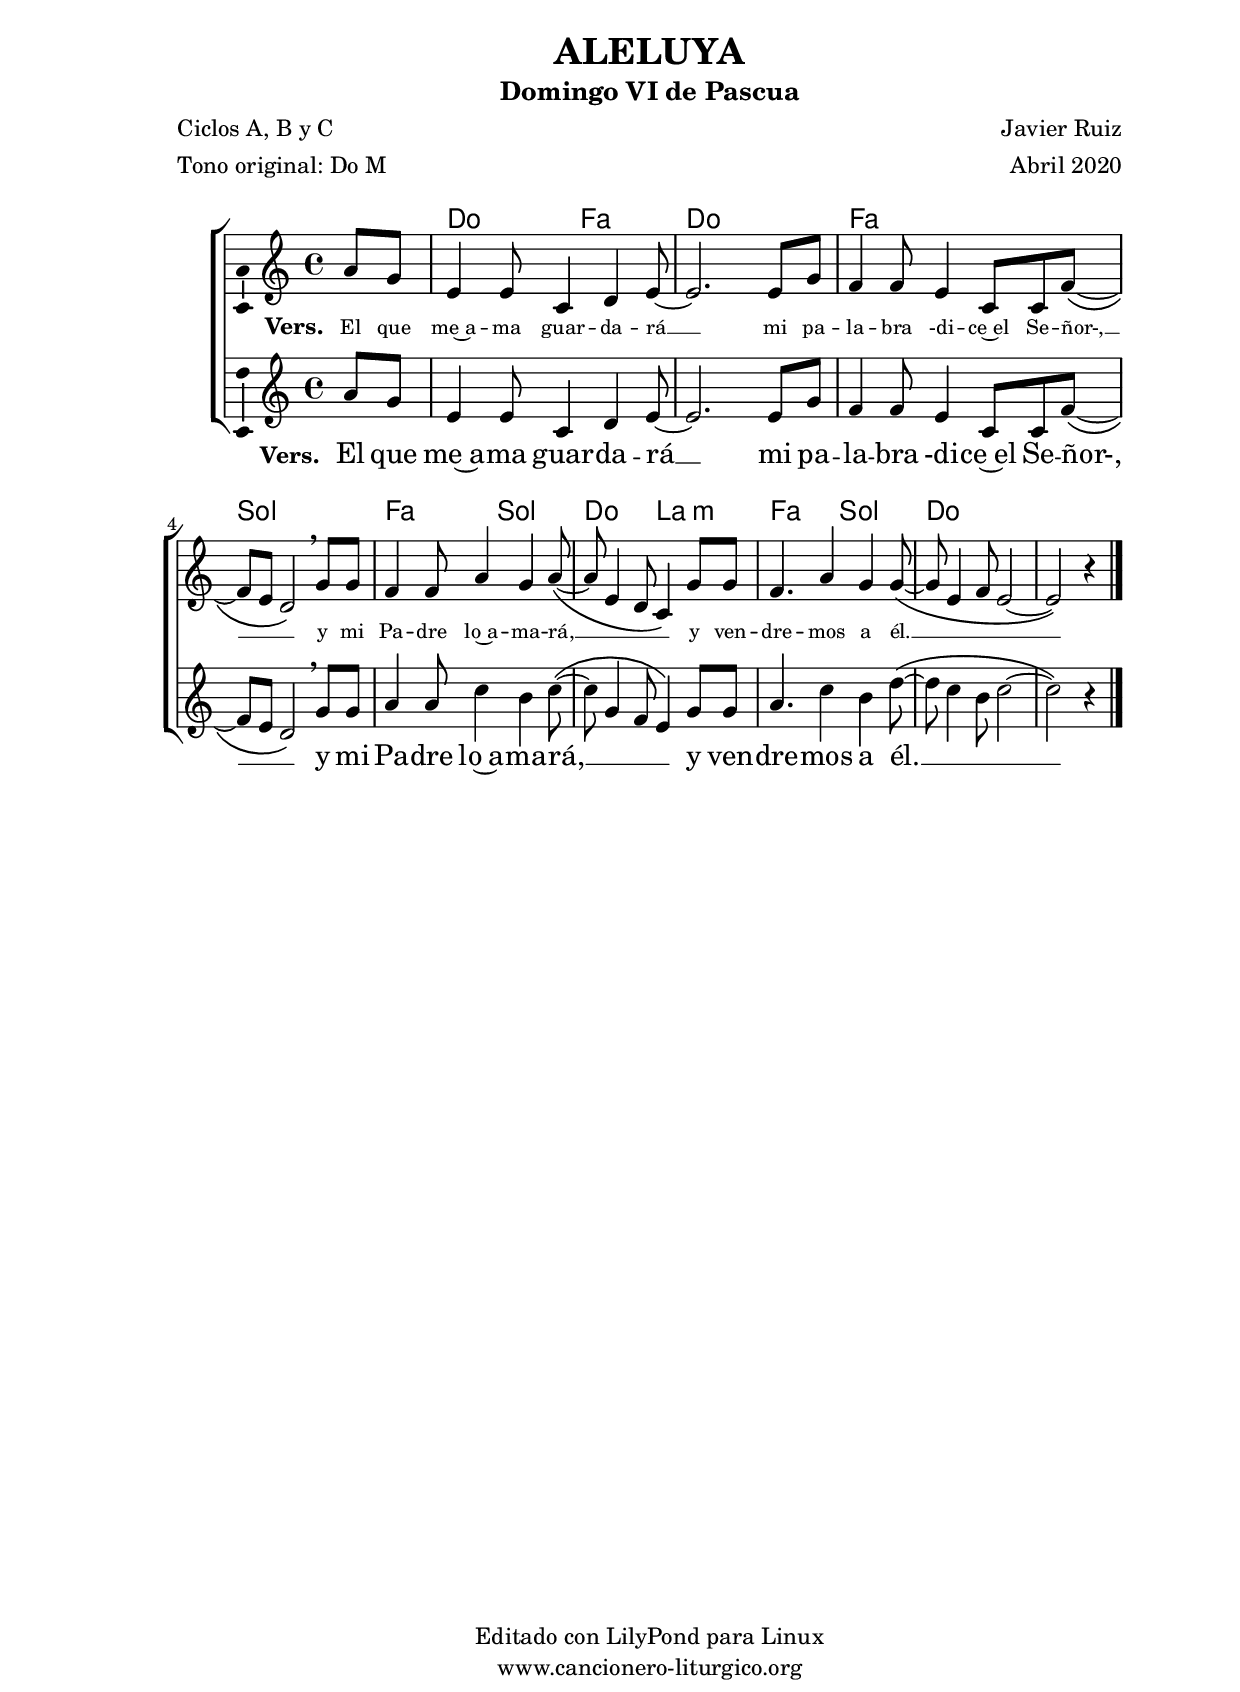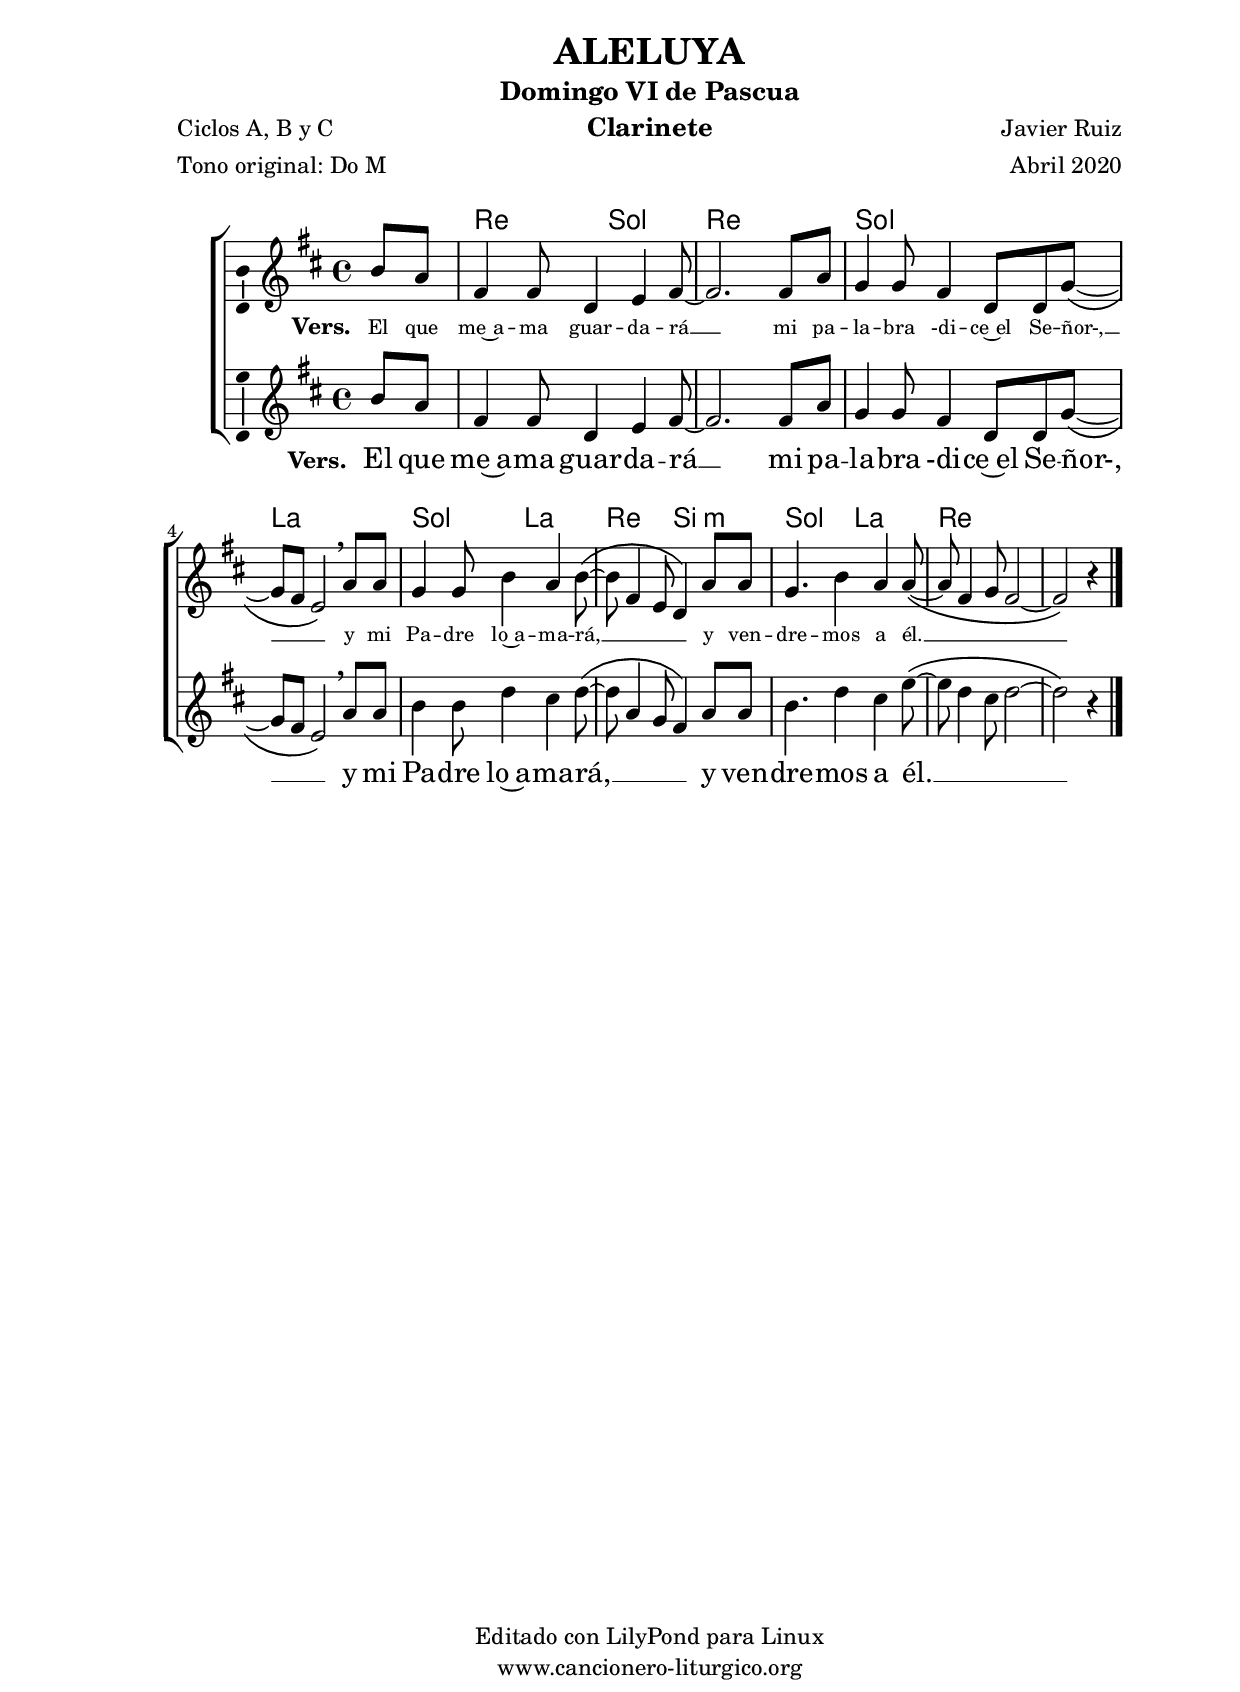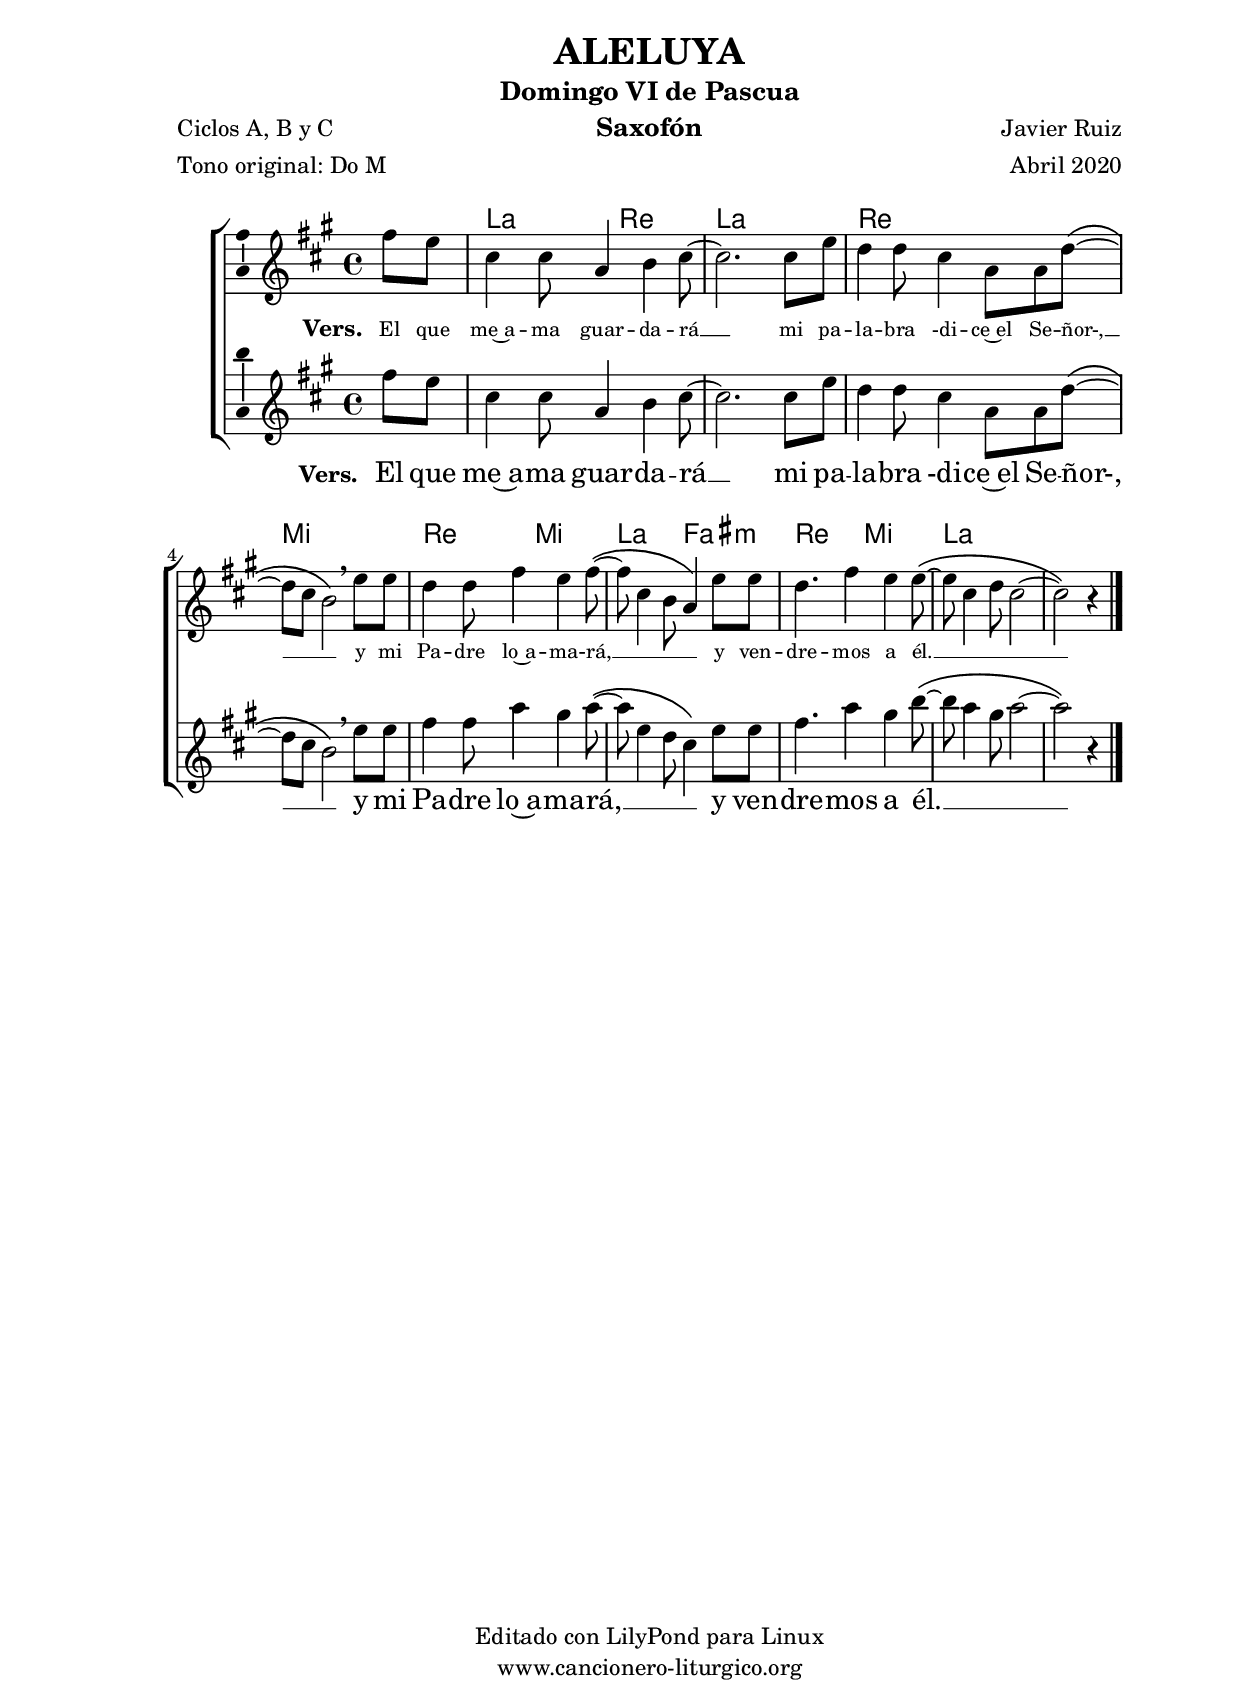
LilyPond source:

%
%para convertir .midi en .wav:
%timidity filename.midi -Ow -o finename.wav
%
%
%Para convertir de .wav a .mp3:
%lame -h -m j filename.wav
%
%
%para escuchar el midi:
%timidity nombrefichero.midi
%


%versión de lilypond para la que se ha escrito esta partitura:
\version "2.16.0"

	%Tamaño papel
	#(set-default-paper-size "a4")
	%Tamaño partitura
	#(set-global-staff-size 20)
	%No responde al pulsar sobre una nota
	#(ly:set-option 'point-and-click #f)

%parámetros del encabezamiento:
\header {
	title = "ALELUYA"
	subtitle = "Domingo VI de Pascua"
	composer = "Javier Ruiz"
	poet = "Ciclos A, B y C"
	meter = "Tono original: Do M"
	arranger = "Abril 2020"
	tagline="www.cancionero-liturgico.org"
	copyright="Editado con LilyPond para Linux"
	}

%parámetros asociados al papel:
\paper  {
	oddHeaderMarkup = \markup {\fill-line { \on-the-fly #not-first-page \fromproperty #'header:title \on-the-fly #not-first-page \fromproperty #'header:composer }}
	evenHeaderMarkup = \markup {\fill-line { \fromproperty #'header:composer \fromproperty #'header:title }}
	#(set-paper-size "a4")
	print-page-number = ##f
	first-page-number = 1
	print-first-page-number = ##f
%	head-separation = 3.0 \cm
	top-margin = 1.5 \cm
%	top-margin = 2.0 \cm
%%%	bottom-margin = 0.5\cm
	bottom-margin = 0.2\cm
	left-margin = 3.0 \cm
	line-width = 16.0 \cm 
	indent = 8\mm
	interscoreline = 2.\mm
	between-system-space = 15\mm
%	para que las partituras no llenen la hoja:
	ragged-bottom = ##t
%	idem para la última hoja:
	ragged-last-bottom = ##f
%	para que las partituras llenen el ancho del papel:
	ragged-last = ##f
	after-title-space = 2.5 \cm
%page-count=2
system-count=2

	%Flexible Vertical Spacing
%	markup-markup-spacing =
%	#'((basic-distance . 15) (minimum-distance . 15) (padding . 3))
	markup-system-spacing =
	#'((basic-distance . 15) (minimum-distance . 15) (padding . 3))
	system-system-spacing =
	#'((basic-distance . 15) (minimum-distance . 15) (padding . 3))
	score-system-spacing =
	#'((basic-distance . 15) (minimum-distance . 15) (padding . 5))
%	top-system-spacing = % header
%	#'((basic-distance . 8) (minimum-distance . 0) (padding . 0))
%	top-markup-spacing =
%	#'((basic-distance . 20) (minimum-distance . 20) (padding . 0))
	last-bottom-spacing = % footer
	#'((basic-distance . 5) (minimum-distance . 5) (padding . 0))
%	score-markup-spacing =
%	#'((basic-distance . 16) (minimum-distance . 13) (padding . 0))

	}


%parámetros que afectan a toda la partitura:
global =  {
	%clave de sol (G):
	\clef G
	%armadura:
%	\transpose c ees
	\key c \major
	\tempo 4=110
	\set Score.tempoHideNote = ##t
	}


acordes = {
	\italianChords
	\chordmode {
%	\transpose c ees
{

s4
c2 f c c f f g g
f2 g c a:m f g c c c2

	}
	}
}


melodiatrompeta = 
%	\transpose c ees
{

	\relative c''{
	\time 4/4

\partial4
r4
r1
r8 e4 <d f>8 <e g>2
r1
r8 g4 <f a>8 <g b>2
r1
r8 c,4 <b d>8 <c e>2
r1
r8 g'4 <e a>8 <c g'>2~
<c g'>2 r4

}
	\bar "|."
	}


melodiatres = 
%	\transpose c ees
{

	\relative c'{
	\time 4/4

\partial4
a'8 g
e4 e8 c4 d e8~
e2. e8 g
f4 f8 e4 c8 c f8~
\(f8 e d2\) \breathe g8 g
f4 f8 a4 g a8~
\(a8 e4 d8 c4\) g'8 g
f4. a4 g g8~
\(g8 e4 f8 e2~
e2\) r4 %s4

}

	\bar "|."
	}


melodiabajo = 
%	\transpose c ees
{

	%clave de fa (F):
	\clef F

	\relative c{
	\time 4/4

\partial4
r4
c4. c8 f4. f8
c4. c8 c2
f4. f8 d4. d8
g4. g8 g2
f4. f8 g4. g8
c,4. c8 a4. a8
f'4. f8 g4. g8
c,4. c8 c2~
c2 r4 %s4

}

	\bar "|."
	}


melodia = 
%	\transpose c ees
{

	\relative c'{
	\time 4/4

\partial4
a'8 g
e4 e8 c4 d e8~
e2. e8 g
f4 f8 e4 c8 c f8~
\(f8 e d2\) \breathe g8 g
a4 a8 c4 b c8~
\(c8 g4 f8 e4\) g8 g
a4. c4 b d8~
\(d8 c4 b8 c2~
c2\) r4 %s4

}

	\bar "|."
	}


texto = \lyricmode {
\set stanza =#"Vers. "
El que me~a -- ma guar -- da -- rá __
mi pa -- la -- bra -di -- ce~el Se -- ñor-, __ _ _
y mi Pa -- dre lo~a -- ma -- rá, __ _ _ _
y ven -- dre -- mos a él. __ _ _ _
	}

textotres = \lyricmode {
\override LyricText #'font-size = #-1
\set stanza =#"Vers. "
El que me~a -- ma guar -- da -- rá __
mi pa -- la -- bra -di -- ce~el Se -- ñor-, __ _ _
y mi Pa -- dre lo~a -- ma -- rá, __ _ _ _
y ven -- dre -- mos a él. __ _ _ _
	}


acordesStaff = \context ChordNames = acordesStaff <<
	\set chordChanges = ##t
	\acordes
	>>

voztrompetaStaff = \context Voice = voztrompetaStaff
<<
	\override Staff.StaffSymbol #'staff-space = #(magstep -0.35)
	\set Staff.midiInstrument = #"trumpet"
	\set Staff.midiMinimumVolume = #0.6
	\set Staff.midiMaximumVolume = #0.8
	\global
	\melodiatrompeta
	>>

voztresStaff = \context Voice = voztresStaff
\with {\consists "Ambitus_engraver"}
<<
%	\override Staff.StaffSymbol #'staff-space = #(magstep -0.35)
	\set Staff.midiInstrument = #"violin"
	\set Staff.midiMinimumVolume = #0.6
	\set Staff.midiMaximumVolume = #0.8
	\global
	\relative c' \melodiatres
	>>

vozStaff = \context Voice = vozStaff
\with {\consists "Ambitus_engraver"}
<<
%	\set Staff.instrumentName = ""
%	\set Staff.shortInstrumentName = ""
%	\set Staff.midiInstrument = #"clarinet"
%	\set Staff.midiInstrument = #"cello"
	\set Staff.midiInstrument = #"flute"
%	\set Staff.midiInstrument = #"electric guitar (jazz)"
%	\set Staff.midiInstrument = #"english horn"
%	\set Staff.midiInstrument = #"violin"
%	\set Staff.midiInstrument = #"glockenspiel"
	\set Staff.midiMinimumVolume = #0.8
	\set Staff.midiMaximumVolume = #1.0
	\global
	\melodia
	>>

vozbajoStaff = \context Voice = vozbajoStaff
<<
	\override Staff.StaffSymbol #'staff-space = #(magstep -0.35)
	\set Staff.midiInstrument = #"english horn"
	\set Staff.midiMinimumVolume = #0.6
	\set Staff.midiMaximumVolume = #0.8
	\global
	\melodiabajo
	>>

textoStaff = \context Lyrics = textoStaff <<
	\lyricsto vozStaff \texto
	>>

textotresStaff = \context Lyrics = textotresStaff <<
	\lyricsto voztresStaff \textotres
	>>


\book {
	\score {
		<<
		\context ChoirStaff {
%			\override StaffGroup.SystemStartBracket #'collapse-height = #1
%			\override Score.SystemStartBar #'collapse-height = #1
			<<
			\acordesStaff
%			\voztrompetaStaff
			\voztresStaff
			\textotresStaff
			\vozStaff
			\textoStaff
%			\vozbajoStaff
			>>
			}
		>>
		\layout {
	    		\context {
				\Lyrics
				\override LyricText #'font-size = #2
				}
	   		 \context {
				\Score
				\override StaffSymbol #'staff-space = #(magstep +3)
				}
			}
		}
	\score {
		\unfoldRepeats
		<<
		\context ChoirStaff {
			<<
			\acordesStaff
			\voztrompetaStaff
			\voztresStaff
			\vozStaff
			\vozbajoStaff
			>>
			}
		>>
		\midi {
	  		\context {
	  			\Score
				tempoWholesPerMinute = #(ly:make-moment 70 4)
				}
			}
		}
	}


%Partitura para clarinete
#(define output-suffix "C")
\book {
	\header{
		instrument = "Clarinete"
		}
	\score {
		<<
		\context ChoirStaff {
%			\override StaffGroup.SystemStartBracket #'collapse-height = #1
%			\override Score.SystemStartBar #'collapse-height = #1
\transpose c d
			<<
			\acordesStaff
%			\voztrompetaStaff
			\voztresStaff
			\textotresStaff
			\vozStaff
			\textoStaff
%			\vozbajoStaff
			>>
			}
		>>
		\layout {
	    		\context {
				\Lyrics
				\override LyricText #'font-size = #2
				}
	   		 \context {
				\Score
				\override StaffSymbol #'staff-space = #(magstep +3)
				}
			}
		}
	}


%Partitura para saxofón
#(define output-suffix "S")
\book {
	\header{
		instrument = "Saxofón"
		}
	\score {
		<<
		\context ChoirStaff {
%			\override StaffGroup.SystemStartBracket #'collapse-height = #1
%			\override Score.SystemStartBar #'collapse-height = #1
\transpose c a
			<<
			\acordesStaff
%			\voztrompetaStaff
			\voztresStaff
			\textotresStaff
			\vozStaff
			\textoStaff
%			\vozbajoStaff
			>>
			}
		>>
		\layout {
	    		\context {
				\Lyrics
				\override LyricText #'font-size = #2
				}
	   		 \context {
				\Score
				\override StaffSymbol #'staff-space = #(magstep +3)
				}
			}
		}
	}


